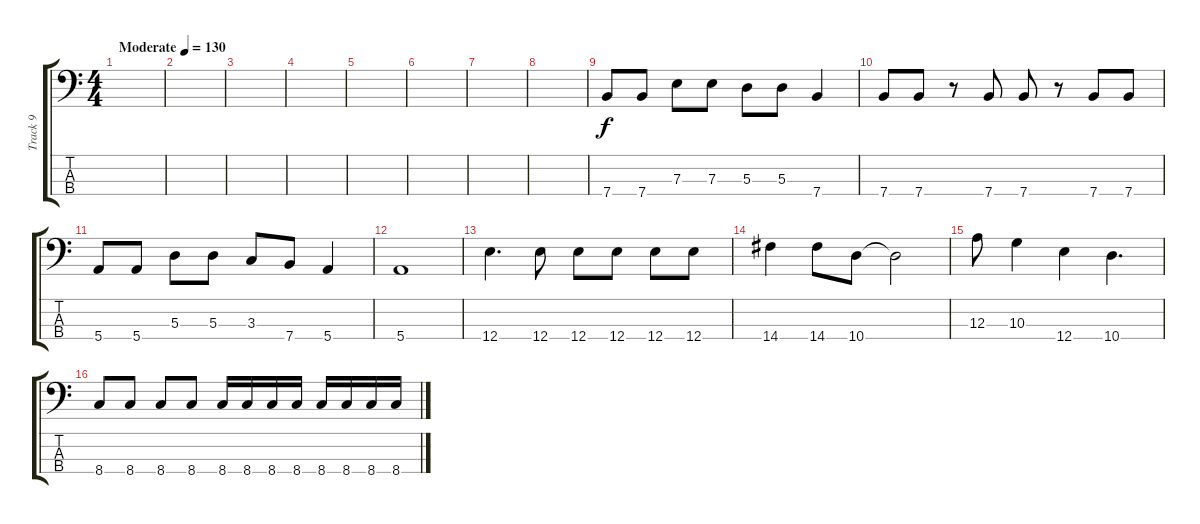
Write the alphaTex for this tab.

\track ("Track 9" "Track 9") {instrument fretlessbass}
\staff {score tabs}
\tuning (G2 D2 A1 E1) {hide}
\ts (4 4)
\tempo (130 "Moderate")
\clef f4
\ks c
|
|
|
|
|
|
|
|
7.4.8 7.4.8 7.3.8 7.3.8 5.3.8 5.3.8 7.4.4 |
7.4.8 7.4.8 r.8 7.4.8 7.4.8 r.8 7.4.8 7.4.8 |
5.4.8 5.4.8 5.3.8 5.3.8 3.3.8 7.4.8 5.4.4 |
5.4.1 |
12.4.4{d} 12.4.8 12.4.8 12.4.8 12.4.8 12.4.8 |
14.4.4 14.4.8 10.4.8 10.4{t}.2 |
12.3.8 10.3.4 12.4.4 10.4.4{d} |
8.4.8 8.4.8 8.4.8 8.4.8 8.4.16 8.4.16 8.4.16 8.4.16 8.4.16 8.4.16 8.4.16 8.4.16
